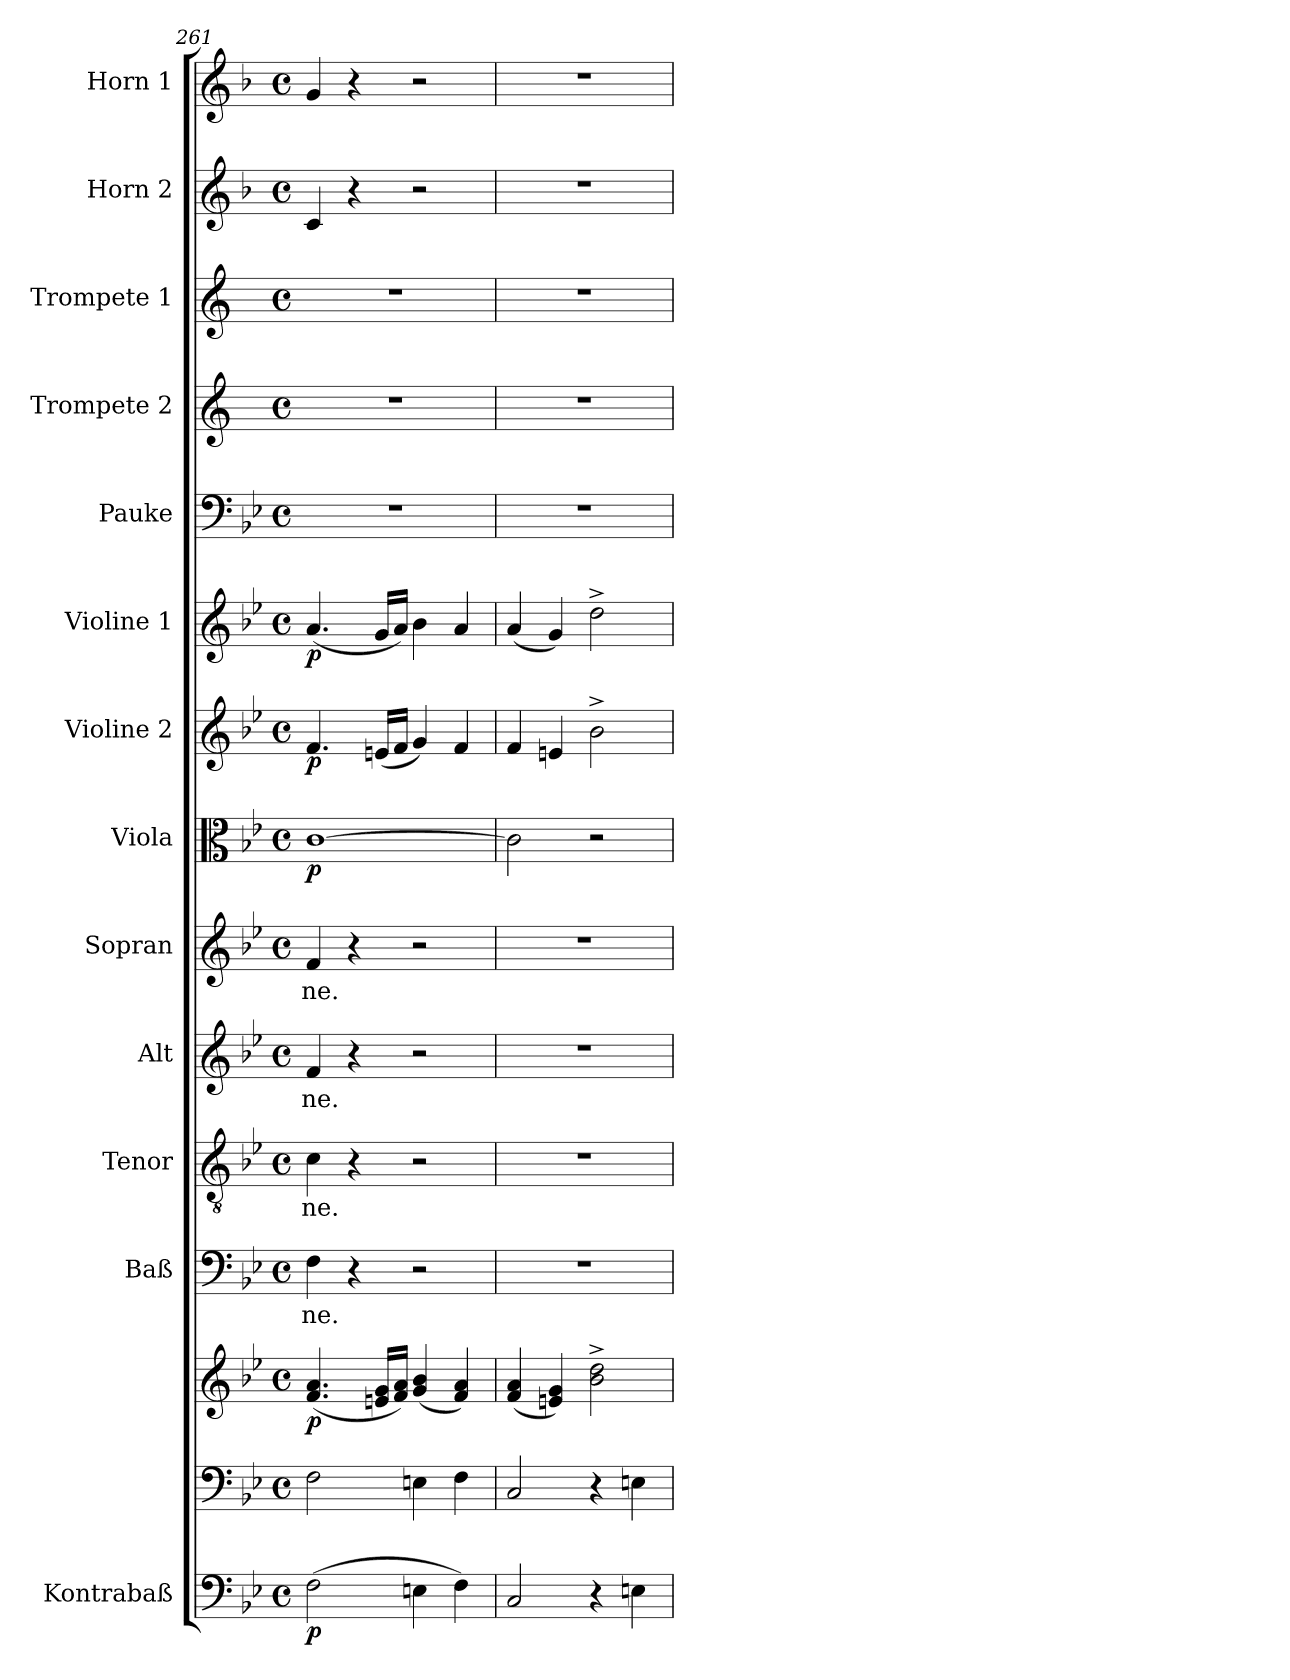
**kern	**dynam	**kern	**kern	**dynam	**kern	**text	**kern	**text	**kern	**text	**kern	**text	**kern	**dynam	**kern	**dynam	**kern	**dynam	**kern	**kern	**kern	**kern	**kern
*part14	*part14	*part13	*part13	*part13	*part12	*part12	*part11	*part11	*part10	*part10	*part9	*part9	*part8	*part8	*part7	*part7	*part6	*part6	*part5	*part4	*part3	*part2	*part1
*staff15	*staff15	*staff14	*staff13	*staff13/14	*staff12	*staff12	*staff11	*staff11	*staff10	*staff10	*staff9	*staff9	*staff8	*staff8	*staff7	*staff7	*staff6	*staff6	*staff5	*staff4	*staff3	*staff2	*staff1
*I"Kontrabaß	*	*	*	*	*I"Baß	*	*I"Tenor	*	*I"Alt	*	*I"Sopran	*	*I"Viola	*	*I"Violine 2	*	*I"Violine 1	*	*I"Pauke	*I"Trompete 2	*I"Trompete 1	*I"Horn 2	*I"Horn 1
*I'Kb.	*	*	*	*	*	*	*	*	*	*	*	*	*I'Vla.	*	*I'Vl. 2	*	*I'Vl. 1	*	*	*I'Tr. 2	*I'Tr. 1	*I'Hr. 2	*I'Hr. 1
*clefF4	*	*clefF4	*clefG2	*	*clefF4	*	*clefGv2	*	*clefG2	*	*clefG2	*	*clefC3	*	*clefG2	*	*clefG2	*	*clefF4	*clefG2	*clefG2	*clefG2	*clefG2
*ITrd7c12	*	*	*	*	*	*	*	*	*	*	*	*	*	*	*	*	*	*	*	*ITrd1c2	*ITrd1c2	*ITrd4c7	*ITrd4c7
*k[b-e-]	*	*k[b-e-]	*k[b-e-]	*	*k[b-e-]	*	*k[b-e-]	*	*k[b-e-]	*	*k[b-e-]	*	*k[b-e-]	*	*k[b-e-]	*	*k[b-e-]	*	*k[b-e-]	*k[b-e-]	*k[b-e-]	*k[b-e-]	*k[b-e-]
*B-:	*	*B-:	*B-:	*	*B-:	*	*B-:	*	*B-:	*	*B-:	*	*B-:	*	*B-:	*	*B-:	*	*B-:	*B-:	*B-:	*B-:	*B-:
*M4/4	*	*M4/4	*M4/4	*	*M4/4	*	*M4/4	*	*M4/4	*	*M4/4	*	*M4/4	*	*M4/4	*	*M4/4	*	*M4/4	*M4/4	*M4/4	*M4/4	*M4/4
*met(c)	*	*met(c)	*met(c)	*	*met(c)	*	*met(c)	*	*met(c)	*	*met(c)	*	*met(c)	*	*met(c)	*	*met(c)	*	*met(c)	*met(c)	*met(c)	*met(c)	*met(c)
=261	=261	=261	=261	=261	=261	=261	=261	=261	=261	=261	=261	=261	=261	=261	=261	=261	=261	=261	=261	=261	=261	=261	=261
!	!LO:DY:b	!	!	!LO:DY:b	!	!LO:LY:b	!	!LO:LY:b	!	!LO:LY:b	!	!LO:LY:b	!	!LO:DY:b	!	!LO:DY:b	!	!LO:DY:b	!	!	!	!	!
(>2FF\	p	2F\	(<4.f/ 4.a/	p	4F\	-ne.	4c\	-ne.	4f/	-ne.	4f/	-ne.	[1c	p	4.f/	p	(<4.a/	p	1r	1r	1r	4F/	4c/
.	.	.	.	.	4r	.	4r	.	4r	.	4r	.	.	.	.	.	.	.	.	.	.	4r	4r
.	.	.	16en/ 16g/LL	.	.	.	.	.	.	.	.	.	.	.	(<16en/LL	.	16g/LL	.	.	.	.	.	.
.	.	.	16f/ 16a/JJ)	.	.	.	.	.	.	.	.	.	.	.	16f/JJ	.	16a/JJ)	.	.	.	.	.	.
4EEn\	.	4En\	(<4g/ 4b-/	.	2r	.	2r	.	2r	.	2r	.	.	.	4g/)	.	4b-\	.	.	.	.	2r	2r
4FF\)	.	4F\	4f/ 4a/)	.	.	.	.	.	.	.	.	.	.	.	4f/	.	4a/	.	.	.	.	.	.
=262	=262	=262	=262	=262	=262	=262	=262	=262	=262	=262	=262	=262	=262	=262	=262	=262	=262	=262	=262	=262	=262	=262	=262
2CC/	.	2C/	(<4f/ 4a/	.	1r	.	1r	.	1r	.	1r	.	2c\]	.	4f/	.	(<4a/	.	1r	1r	1r	1r	1r
.	.	.	4en/ 4g/)	.	.	.	.	.	.	.	.	.	.	.	4en/	.	4g/)	.	.	.	.	.	.
4r	.	4r	2b-\^> 2dd\^>	.	.	.	.	.	.	.	.	.	2r	.	2b-^>\	.	2dd^>\	.	.	.	.	.	.
4EEn\	.	4En\	.	.	.	.	.	.	.	.	.	.	.	.	.	.	.	.	.	.	.	.	.
=	=	=	=	=	=	=	=	=	=	=	=	=	=	=	=	=	=	=	=	=	=	=	=
*-	*-	*-	*-	*-	*-	*-	*-	*-	*-	*-	*-	*-	*-	*-	*-	*-	*-	*-	*-	*-	*-	*-	*-
